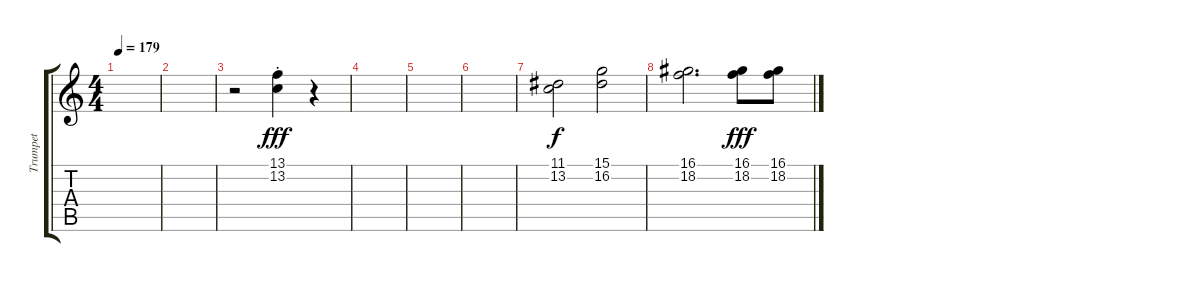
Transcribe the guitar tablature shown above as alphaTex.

\track ("Trumpet" "Trumpet") {instrument trumpet}
\staff {score tabs}
\tuning (E4 B3 G3 D3 A2 E2) {hide}
\ts (4 4)
\tempo 179
\clef g2
\ks c
|
|
r.2 (13.1{st} 13.2{st}).4{dy fff} r.4 |
|
|
|
(11.1 13.2).2{dy f} (15.1 16.2).2 |
(16.1 18.2).2{d} (16.1 18.2).8{dy fff} (16.1 18.2).8
